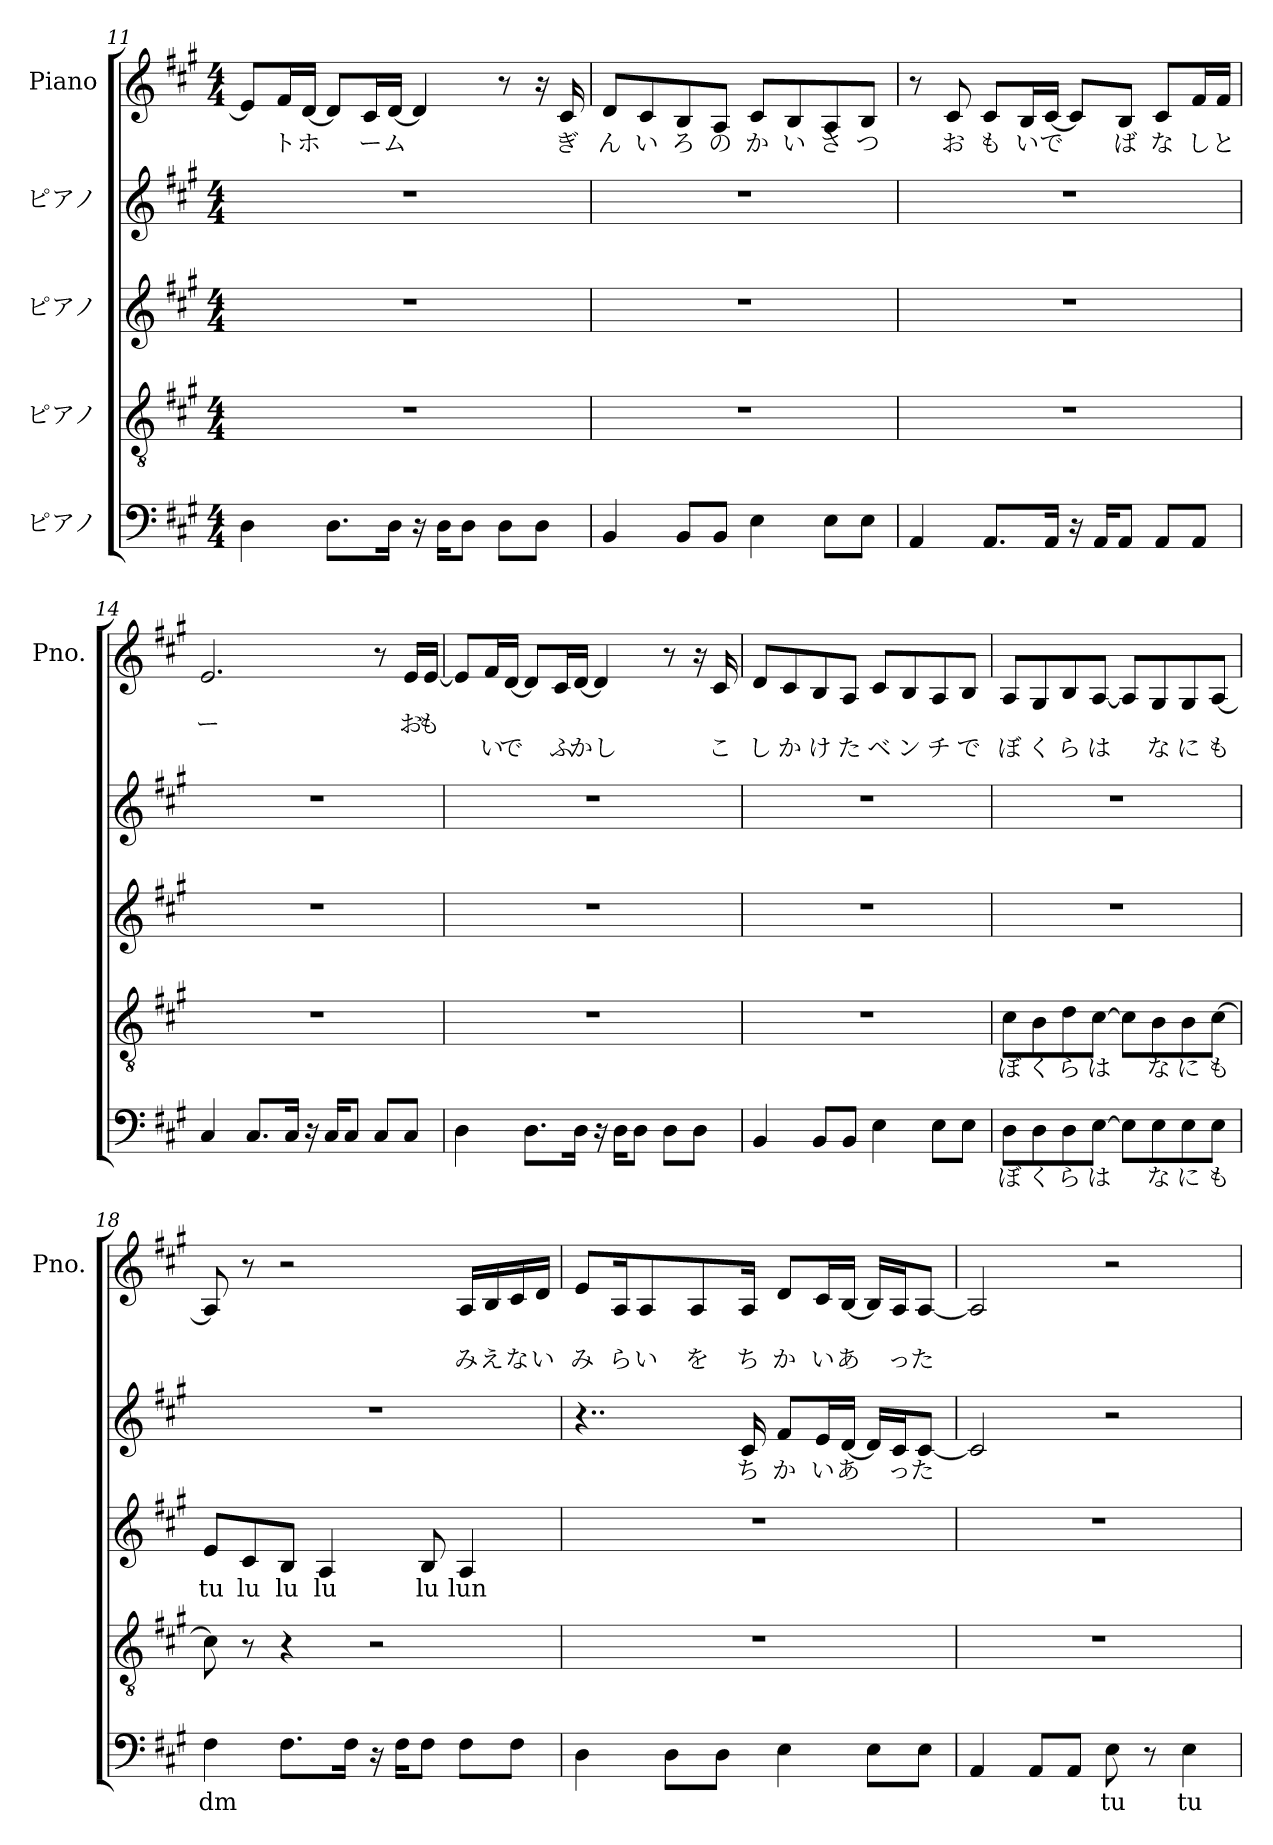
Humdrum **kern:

**kern	**text	**kern	**text	**kern	**text	**kern	**text	**kern	**text	**text
*part5	*part5	*part4	*part4	*part3	*part3	*part2	*part2	*part1	*part1	*part1
*staff5	*staff5	*staff4	*staff4	*staff3	*staff3	*staff2	*staff2	*staff1	*staff1	*staff1
*I"ピアノ	*	*I"ピアノ	*	*I"ピアノ	*	*I"ピアノ	*	*I"Piano	*	*
*	*	*	*	*	*	*	*	*I'Pno.	*	*
*clefF4	*	*clefGv2	*	*clefG2	*	*clefG2	*	*clefG2	*	*
*k[f#c#g#]	*	*k[f#c#g#]	*	*k[f#c#g#]	*	*k[f#c#g#]	*	*k[f#c#g#]	*	*
*M4/4	*	*M4/4	*	*M4/4	*	*M4/4	*	*M4/4	*	*
=11	=11	=11	=11	=11	=11	=11	=11	=11	=11	=11
4D	.	1r	.	1r	.	1r	.	8eL]	.	.
.	.	.	.	.	.	.	.	16f#L	ト	.
.	.	.	.	.	.	.	.	[16dJJ	ホ	.
8.DL	.	.	.	.	.	.	.	8dL]	.	.
.	.	.	.	.	.	.	.	16c#L	ー	.
16DJk	.	.	.	.	.	.	.	[16dJJ	ム	.
16r	.	.	.	.	.	.	.	4d]	.	.
16DKL	.	.	.	.	.	.	.	.	.	.
8DJ	.	.	.	.	.	.	.	.	.	.
8DL	.	.	.	.	.	.	.	8r	.	.
8DJ	.	.	.	.	.	.	.	16r	.	.
.	.	.	.	.	.	.	.	16c#	ぎ	.
=12	=12	=12	=12	=12	=12	=12	=12	=12	=12	=12
4BB	.	1r	.	1r	.	1r	.	8dL	ん	.
.	.	.	.	.	.	.	.	8c#	い	.
8BBL	.	.	.	.	.	.	.	8B	ろ	.
8BBJ	.	.	.	.	.	.	.	8AJ	の	.
4E	.	.	.	.	.	.	.	8c#L	か	.
.	.	.	.	.	.	.	.	8B	い	.
8EL	.	.	.	.	.	.	.	8A	さ	.
8EJ	.	.	.	.	.	.	.	8BJ	つ	.
=13	=13	=13	=13	=13	=13	=13	=13	=13	=13	=13
4AA	.	1r	.	1r	.	1r	.	8r	.	.
.	.	.	.	.	.	.	.	8c#	お	.
8.AAL	.	.	.	.	.	.	.	8c#L	も	.
.	.	.	.	.	.	.	.	16BL	い	.
16AAJk	.	.	.	.	.	.	.	[16c#JJ	で	.
16r	.	.	.	.	.	.	.	8c#L]	.	.
16AAKL	.	.	.	.	.	.	.	.	.	.
8AAJ	.	.	.	.	.	.	.	8BJ	ば	.
8AAL	.	.	.	.	.	.	.	8c#L	な	.
8AAJ	.	.	.	.	.	.	.	16f#L	し	.
.	.	.	.	.	.	.	.	16f#JJ	と	.
=14	=14	=14	=14	=14	=14	=14	=14	=14	=14	=14
4C#	.	1r	.	1r	.	1r	.	2.e	ー	.
8.C#L	.	.	.	.	.	.	.	.	.	.
16C#Jk	.	.	.	.	.	.	.	.	.	.
16r	.	.	.	.	.	.	.	.	.	.
16C#KL	.	.	.	.	.	.	.	.	.	.
8C#J	.	.	.	.	.	.	.	.	.	.
8C#L	.	.	.	.	.	.	.	8r	.	.
8C#J	.	.	.	.	.	.	.	16eLL	お	.
.	.	.	.	.	.	.	.	[16eJJ	も	.
=15	=15	=15	=15	=15	=15	=15	=15	=15	=15	=15
4D	.	1r	.	1r	.	1r	.	8eL]	.	.
.	.	.	.	.	.	.	.	16f#L	.	い
.	.	.	.	.	.	.	.	[16dJJ	.	で
8.DL	.	.	.	.	.	.	.	8dL]	.	.
.	.	.	.	.	.	.	.	16c#L	.	ふ
16DJk	.	.	.	.	.	.	.	[16dJJ	.	かし
16r	.	.	.	.	.	.	.	4d]	.	.
16DKL	.	.	.	.	.	.	.	.	.	.
8DJ	.	.	.	.	.	.	.	.	.	.
8DL	.	.	.	.	.	.	.	8r	.	.
8DJ	.	.	.	.	.	.	.	16r	.	.
.	.	.	.	.	.	.	.	16c#	.	こ
=16	=16	=16	=16	=16	=16	=16	=16	=16	=16	=16
4BB	.	1r	.	1r	.	1r	.	8dL	.	し
.	.	.	.	.	.	.	.	8c#	.	か
8BBL	.	.	.	.	.	.	.	8B	.	け
8BBJ	.	.	.	.	.	.	.	8AJ	.	た
4E	.	.	.	.	.	.	.	8c#L	.	ベ
.	.	.	.	.	.	.	.	8B	.	ン
8EL	.	.	.	.	.	.	.	8A	.	チ
8EJ	.	.	.	.	.	.	.	8BJ	.	で
=17	=17	=17	=17	=17	=17	=17	=17	=17	=17	=17
8DL	ぼ	8c#L	ぼ	1r	.	1r	.	8AL	.	ぼ
8D	く	8B	く	.	.	.	.	8G#	.	く
8D	ら	8d	ら	.	.	.	.	8B	.	ら
[8EJ	は	[8c#J	は	.	.	.	.	[8AJ	.	は
8EL]	.	8c#L]	.	.	.	.	.	8AL]	.	.
8E	な	8B	な	.	.	.	.	8G#	.	な
8E	に	8B	に	.	.	.	.	8G#	.	に
8EJ	も	[8c#J	も	.	.	.	.	[8AJ	.	も
=18	=18	=18	=18	=18	=18	=18	=18	=18	=18	=18
4F#	dm	8c#]	.	8eL	tu	1r	.	8A]	.	.
.	.	8r	.	8c#	lu	.	.	8r	.	.
8.F#L	.	4r	.	8BJ	lu	.	.	2r	.	.
.	.	.	.	4A	lu	.	.	.	.	.
16F#Jk	.	.	.	.	.	.	.	.	.	.
16r	.	2r	.	.	.	.	.	.	.	.
16F#KL	.	.	.	.	.	.	.	.	.	.
8F#J	.	.	.	8B	lu	.	.	.	.	.
8F#L	.	.	.	4A	lun	.	.	16ALL	.	み
.	.	.	.	.	.	.	.	16B	.	え
8F#J	.	.	.	.	.	.	.	16c#	.	な
.	.	.	.	.	.	.	.	16dJJ	.	い
=19	=19	=19	=19	=19	=19	=19	=19	=19	=19	=19
4D	.	1r	.	1r	.	4..r	.	8eL	.	み
.	.	.	.	.	.	.	.	16AK	.	ら
.	.	.	.	.	.	.	.	8A	.	い
8DL	.	.	.	.	.	.	.	.	.	.
.	.	.	.	.	.	.	.	8A	.	を
8DJ	.	.	.	.	.	.	.	.	.	.
.	.	.	.	.	.	16c#	ち	16AJk	.	ち
4E	.	.	.	.	.	8f#L	か	8dL	.	か
.	.	.	.	.	.	16eL	い	16c#L	.	い
.	.	.	.	.	.	[16dJJ	あ	[16BJJ	.	あ
8EL	.	.	.	.	.	16dLL]	.	16BLL]	.	.
.	.	.	.	.	.	16c#J	っ	16AJ	.	っ
8EJ	.	.	.	.	.	[8c#J	た	[8AJ	.	た
=20	=20	=20	=20	=20	=20	=20	=20	=20	=20	=20
4AA	.	1r	.	1r	.	2c#]	.	2A]	.	.
8AAL	.	.	.	.	.	.	.	.	.	.
8AAJ	.	.	.	.	.	.	.	.	.	.
8E	tu	.	.	.	.	2r	.	2r	.	.
8r	.	.	.	.	.	.	.	.	.	.
4E	tu	.	.	.	.	.	.	.	.	.
=	=	=	=	=	=	=	=	=	=	=
*-	*-	*-	*-	*-	*-	*-	*-	*-	*-	*-
